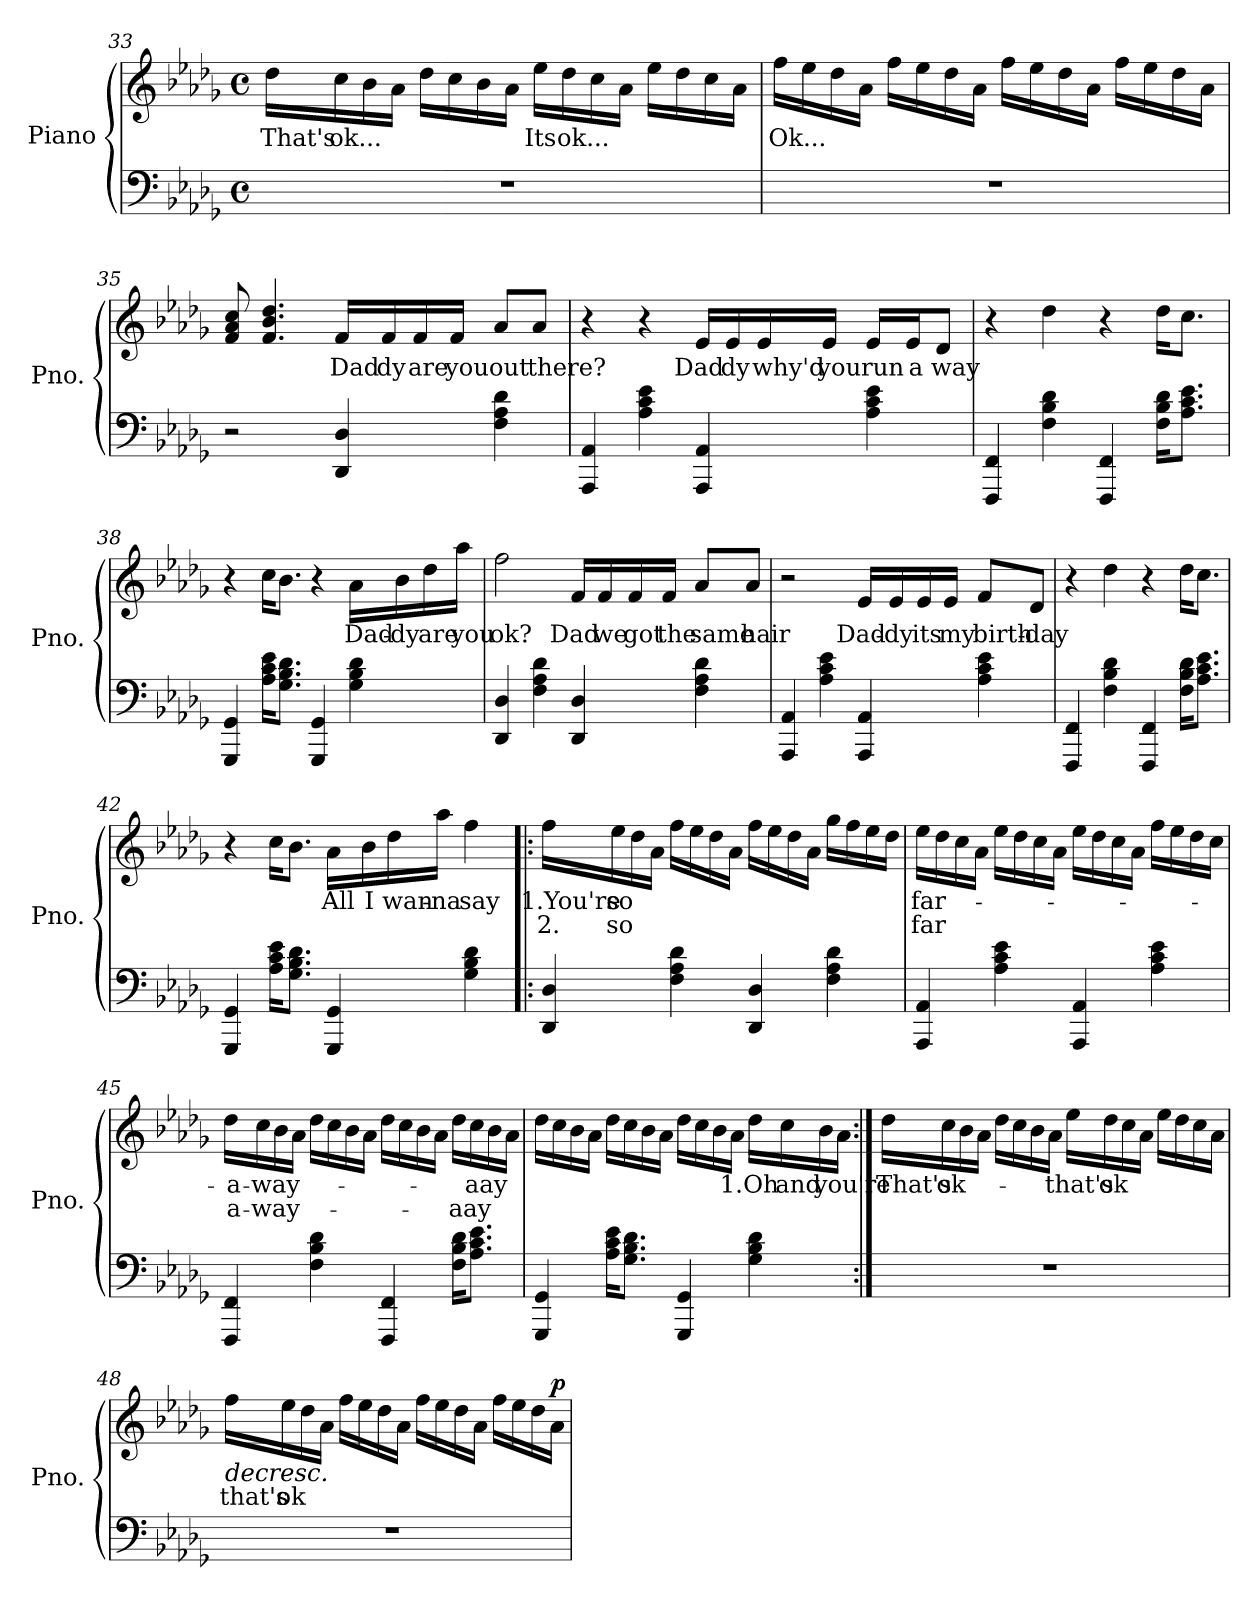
**kern	**kern	**text	**text	**dynam
*part1	*part1	*part1	*part1	*part1
*staff2	*staff1	*staff1	*staff1	*staff1/2
*I"Piano	*	*	*	*
*I'Pno.	*	*	*	*
!!LO:PB:g=z
*clefF4	*clefG2	*	*	*
*k[b-e-a-d-g-]	*k[b-e-a-d-g-]	*	*	*
*M4/4	*M4/4	*	*	*
*met(c)	*met(c)	*	*	*
=33	=33	=33	=33	=33
!	!	!LO:LY:b	!	!
1r	16dd-\LL	That's	.	.
!	!	!LO:LY:b	!	!
.	16cc\	ok...	.	.
.	16b-\	.	.	.
.	16a-\JJ	.	.	.
.	16dd-\LL	.	.	.
.	16cc\	.	.	.
.	16b-\	.	.	.
.	16a-\JJ	.	.	.
!	!	!LO:LY:b	!	!
.	16ee-\LL	Its	.	.
!	!	!LO:LY:b	!	!
.	16dd-\	ok...	.	.
.	16cc\	.	.	.
.	16a-\JJ	.	.	.
.	16ee-\LL	.	.	.
.	16dd-\	.	.	.
.	16cc\	.	.	.
.	16a-\JJ	.	.	.
=34	=34	=34	=34	=34
!	!	!LO:LY:b	!	!
1r	16ff\LL	Ok...	.	.
.	16ee-\	.	.	.
.	16dd-\	.	.	.
.	16a-\JJ	.	.	.
.	16ff\LL	.	.	.
.	16ee-\	.	.	.
.	16dd-\	.	.	.
.	16a-\JJ	.	.	.
.	16ff\LL	.	.	.
.	16ee-\	.	.	.
.	16dd-\	.	.	.
.	16a-\JJ	.	.	.
.	16ff\LL	.	.	.
.	16ee-\	.	.	.
.	16dd-\	.	.	.
.	16a-\JJ	.	.	.
!!LO:LB:g=z
=35	=35	=35	=35	=35
2r	8f/ 8a-/ 8cc/	.	.	.
.	4.f/ 4.b-/ 4.dd-/	.	.	.
!	!	!LO:LY:b	!	!
4DD-/ 4D-/	16f/LL	Dad	.	.
!	!	!LO:LY:b	!	!
.	16f/	dy	.	.
!	!	!LO:LY:b	!	!
.	16f/	are	.	.
!	!	!LO:LY:b	!	!
.	16f/JJ	you	.	.
!	!	!LO:LY:b	!	!
4F\ 4A-\ 4d-\	8a-/L	out	.	.
!	!	!LO:LY:b	!	!
.	8a-/J	there?	.	.
=36	=36	=36	=36	=36
4AAA-/ 4AA-/	4r	.	.	.
4A-\ 4c\ 4e-\	4r	.	.	.
!	!	!LO:LY:b	!	!
4AAA-/ 4AA-/	16e-/LL	Dad	.	.
!	!	!LO:LY:b	!	!
.	16e-/	dy	.	.
!	!	!LO:LY:b	!	!
.	16e-/	why'd	.	.
!	!	!LO:LY:b	!	!
.	16e-/JJ	you	.	.
!	!	!LO:LY:b	!	!
4A-\ 4c\ 4e-\	16e-/LL	run	.	.
!	!	!LO:LY:b	!	!
.	16e-/J	a	.	.
!	!	!LO:LY:b	!	!
.	8d-/J	way	.	.
=37	=37	=37	=37	=37
4FFF/ 4FF/	4r	.	.	.
4F\ 4B-\ 4d-\	4dd-\	.	.	.
4FFF/ 4FF/	4r	.	.	.
16F\ 16B-\ 16d-\KL	16dd-\KL	.	.	.
8.A-\ 8.c\ 8.e-\J	8.cc\J	.	.	.
!!LO:LB:g=z
=38	=38	=38	=38	=38
4GGG-/ 4GG-/	4r	.	.	.
16A-\ 16c\ 16e-\KL	16cc\KL	.	.	.
8.G-\ 8.B-\ 8.d-\J	8.b-\J	.	.	.
4GGG-/ 4GG-/	4r	.	.	.
!	!	!LO:LY:b	!	!
4G-\ 4B-\ 4d-\	16a-\LL	Dad-	.	.
!	!	!LO:LY:b	!	!
.	16b-\	-dy	.	.
!	!	!LO:LY:b	!	!
.	16dd-\	are	.	.
!	!	!LO:LY:b	!	!
.	16aa-\JJ	you	.	.
=39	=39	=39	=39	=39
!	!	!LO:LY:b	!	!
4DD-/ 4D-/	2ff\	ok?	.	.
4F\ 4A-\ 4d-\	.	.	.	.
!	!	!LO:LY:b	!	!
4DD-/ 4D-/	16f/LL	Dad	.	.
!	!	!LO:LY:b	!	!
.	16f/	we	.	.
!	!	!LO:LY:b	!	!
.	16f/	got	.	.
!	!	!LO:LY:b	!	!
.	16f/JJ	the	.	.
!	!	!LO:LY:b	!	!
4F\ 4A-\ 4d-\	8a-/L	same	.	.
!	!	!LO:LY:b	!	!
.	8a-/J	hair	.	.
=40	=40	=40	=40	=40
4AAA-/ 4AA-/	2r	.	.	.
4A-\ 4c\ 4e-\	.	.	.	.
!	!	!LO:LY:b	!	!
4AAA-/ 4AA-/	16e-/LL	Dad-	.	.
!	!	!LO:LY:b	!	!
.	16e-/	-dy	.	.
!	!	!LO:LY:b	!	!
.	16e-/	its	.	.
!	!	!LO:LY:b	!	!
.	16e-/JJ	my	.	.
!	!	!LO:LY:b	!	!
4A-\ 4c\ 4e-\	8f/L	birth-	.	.
!	!	!LO:LY:b	!	!
.	8d-/J	-day	.	.
!!LO:LB:g=z
=41	=41	=41	=41	=41
4FFF/ 4FF/	4r	.	.	.
4F\ 4B-\ 4d-\	4dd-\	.	.	.
4FFF/ 4FF/	4r	.	.	.
16F\ 16B-\ 16d-\KL	16dd-\KL	.	.	.
8.A-\ 8.c\ 8.e-\J	8.cc\J	.	.	.
=42	=42	=42	=42	=42
4GGG-/ 4GG-/	4r	.	.	.
16A-\ 16c\ 16e-\KL	16cc\KL	.	.	.
8.G-\ 8.B-\ 8.d-\J	8.b-\J	.	.	.
!	!	!LO:LY:b	!	!
4GGG-/ 4GG-/	16a-\LL	All	.	.
!	!	!LO:LY:b	!	!
.	16b-\	I	.	.
!	!	!LO:LY:b	!	!
.	16dd-\	wan-	.	.
!	!	!LO:LY:b	!	!
.	16aa-\JJ	-na	.	.
!	!	!LO:LY:b	!	!
4G-\ 4B-\ 4d-\	4ff\	say	.	.
=43!|:	=43!|:	=43!|:	=43!|:	=43!|:
!	!	!LO:LY:b	!LO:LY:b	!
4DD-/ 4D-/	16ff\LL	1.You're	2.	.
!	!	!LO:LY:b	!LO:LY:b	!
.	16ee-\	so	so	.
.	16dd-\	.	.	.
.	16a-\JJ	.	.	.
4F\ 4A-\ 4d-\	16ff\LL	.	.	.
.	16ee-\	.	.	.
.	16dd-\	.	.	.
.	16a-\JJ	.	.	.
4DD-/ 4D-/	16ff\LL	.	.	.
.	16ee-\	.	.	.
.	16dd-\	.	.	.
.	16a-\JJ	.	.	.
4F\ 4A-\ 4d-\	16gg-\LL	.	.	.
.	16ff\	.	.	.
.	16ee-\	.	.	.
.	16dd-\JJ	.	.	.
!!LO:LB:g=z
=44	=44	=44	=44	=44
!	!	!LO:LY:b	!LO:LY:b	!
4AAA-/ 4AA-/	16ee-\LL	far-	far	.
.	16dd-\	.	.	.
.	16cc\	.	.	.
.	16a-\JJ	.	.	.
4A-\ 4c\ 4e-\	16ee-\LL	.	.	.
.	16dd-\	.	.	.
.	16cc\	.	.	.
.	16a-\JJ	.	.	.
4AAA-/ 4AA-/	16ee-\LL	.	.	.
.	16dd-\	.	.	.
.	16cc\	.	.	.
.	16a-\JJ	.	.	.
4A-\ 4c\ 4e-\	16ff\LL	.	.	.
.	16ee-\	.	.	.
.	16dd-\	.	.	.
.	16cc\JJ	.	.	.
=45	=45	=45	=45	=45
!	!	!LO:LY:b	!LO:LY:b	!
4FFF/ 4FF/	16dd-\LL	-a-	a-	.
!	!	!LO:LY:b	!LO:LY:b	!
.	16cc\	-way-	-way-	.
.	16b-\	.	.	.
.	16a-\JJ	.	.	.
4F\ 4B-\ 4d-\	16dd-\LL	.	.	.
.	16cc\	.	.	.
.	16b-\	.	.	.
.	16a-\JJ	.	.	.
4FFF/ 4FF/	16dd-\LL	.	.	.
.	16cc\	.	.	.
.	16b-\	.	.	.
.	16a-\JJ	.	.	.
16F\ 16B-\ 16d-\KL	16dd-\LL	.	.	.
!	!	!LO:LY:b	!LO:LY:b	!
8.A-\ 8.c\ 8.e-\J	16cc\	-aay	-aay	.
.	16b-\	.	.	.
.	16a-\JJ	.	.	.
!!LO:PB:g=z
=46	=46	=46	=46	=46
4GGG-/ 4GG-/	16dd-\LL	.	.	.
.	16cc\	.	.	.
.	16b-\	.	.	.
.	16a-\JJ	.	.	.
16A-\ 16c\ 16e-\KL	16dd-\LL	.	.	.
8.G-\ 8.B-\ 8.d-\J	16cc\	.	.	.
.	16b-\	.	.	.
.	16a-\JJ	.	.	.
4GGG-/ 4GG-/	16dd-\LL	.	.	.
.	16cc\	.	.	.
.	16b-\	.	.	.
!	!	!LO:LY:b	!	!
.	16a-\JJ	1.	.	.
!	!	!LO:LY:b	!	!
4G-\ 4B-\ 4d-\	16dd-\LL	Oh	.	.
!	!	!LO:LY:b	!	!
.	16cc\	and	.	.
!	!	!LO:LY:b	!	!
.	16b-\	you're	.	.
.	16a-\JJ	.	.	.
=47:|!	=47:|!	=47:|!	=47:|!	=47:|!
!	!	!LO:LY:b	!	!
1r	16dd-\LL	That's	.	.
!	!	!LO:LY:b	!	!
.	16cc\	ok-	.	.
.	16b-\	.	.	.
.	16a-\JJ	.	.	.
.	16dd-\LL	.	.	.
.	16cc\	.	.	.
.	16b-\	.	.	.
.	16a-\JJ	.	.	.
!	!	!LO:LY:b	!	!
.	16ee-\LL	-that's	.	.
!	!	!LO:LY:b	!	!
.	16dd-\	ok	.	.
.	16cc\	.	.	.
.	16a-\JJ	.	.	.
.	16ee-\LL	.	.	.
.	16dd-\	.	.	.
.	16cc\	.	.	.
.	16a-\JJ	.	.	.
!!LO:LB:g=z
=48	=48	=48	=48	=48
!	!	!LO:LY:b	!	!LO:HP:b
1r	16ff\LL	that's	.	>
!	!	!LO:LY:b	!	!
.	16ee-\	ok	.	.
.	16dd-\	.	.	.
.	16a-\JJ	.	.	.
.	16ff\LL	.	.	.
.	16ee-\	.	.	.
.	16dd-\	.	.	.
.	16a-\JJ	.	.	.
.	16ff\LL	.	.	.
.	16ee-\	.	.	.
.	16dd-\	.	.	.
.	16a-\JJ	.	.	.
.	16ff\LL	.	.	.
.	16ee-\	.	.	.
.	16dd-\	.	.	.
!	!	!	!	!LO:DY:b
.	16a-\JJ	.	.	p
.	.	.	.	]
=	=	=	=	=
*-	*-	*-	*-	*-
